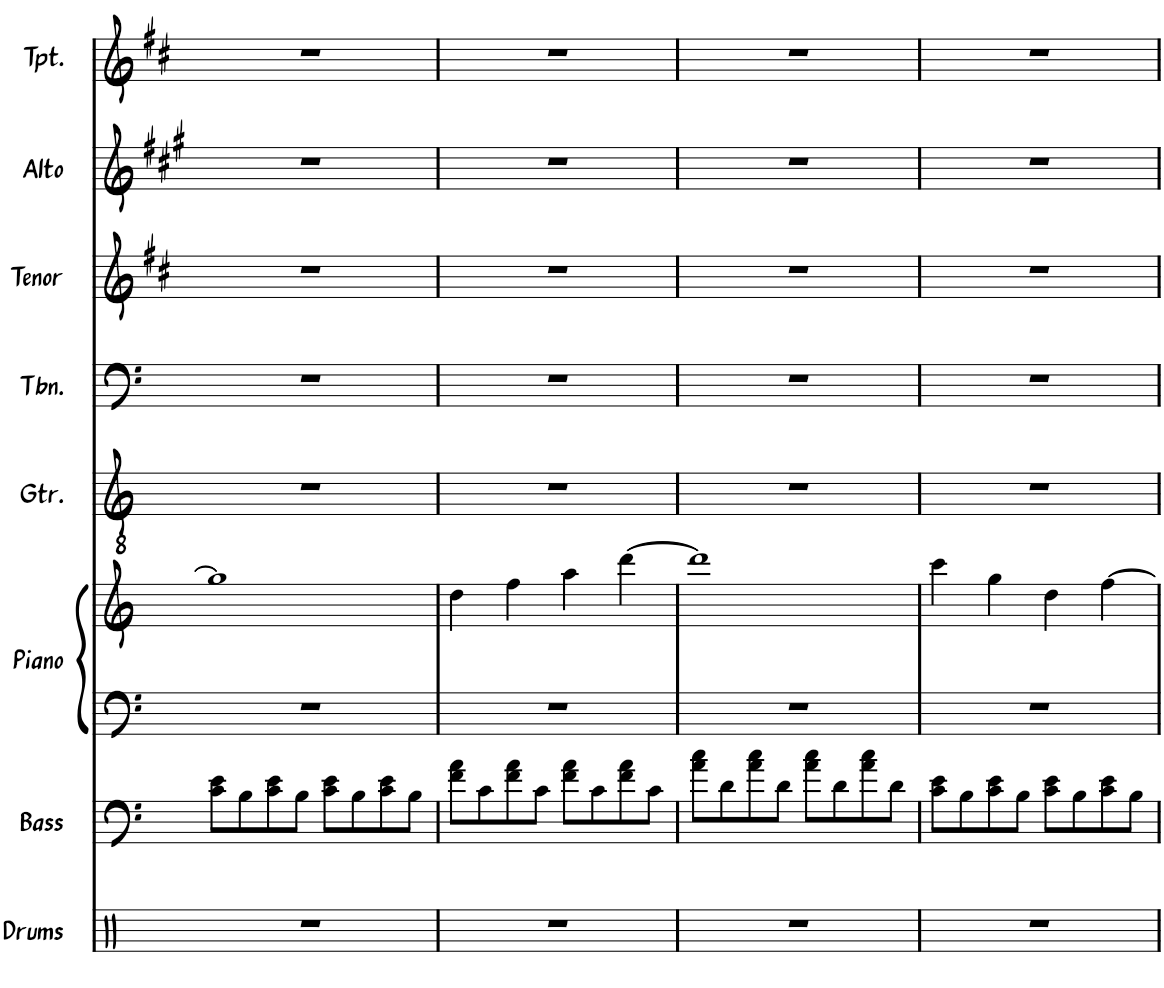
**kern	**kern	**kern	**kern	**kern	**kern	**kern	**kern	**kern
*part8	*part7	*part6	*part6	*part5	*part4	*part3	*part2	*part1
*staff9	*staff8	*staff7	*staff6	*staff5	*staff4	*staff3	*staff2	*staff1
*I"Drums	*I"Bass	*I"Piano	*	*I"Guitar	*I"Trombone	*I"Tenor Sax	*I"Alto Sax	*I"Trumpet
*I'Drums	*I'Bass	*I'Piano	*	*I'Gtr.	*I'Tbn.	*I'Tenor	*I'Alto	*I'Tpt.
!!LO:PB:g=z
*clefX	*clefF4	*clefF4	*clefG2	*clefGv2	*clefF4	*clefG2	*clefG2	*clefG2
*	*Trd7c12	*	*	*	*	*Trd8c14	*Trd5c9	*Trd1c2
*k[]	*k[]	*k[]	*k[]	*k[]	*k[]	*k[f#c#]	*k[f#c#g#]	*k[f#c#]
*M4/4	*M4/4	*M4/4	*M4/4	*M4/4	*M4/4	*M4/4	*M4/4	*M4/4
=17	=17	=17	=17	=17	=17	=17	=17	=17
1r	8c\ 8e\L	1r	1gg]	1r	1r	1r	1r	1r
.	8B\	.	.	.	.	.	.	.
.	8c\ 8e\	.	.	.	.	.	.	.
.	8B\J	.	.	.	.	.	.	.
.	8c\ 8e\L	.	.	.	.	.	.	.
.	8B\	.	.	.	.	.	.	.
.	8c\ 8e\	.	.	.	.	.	.	.
.	8B\J	.	.	.	.	.	.	.
=18	=18	=18	=18	=18	=18	=18	=18	=18
1r	8f\ 8a\L	1r	4dd\	1r	1r	1r	1r	1r
.	8c\	.	.	.	.	.	.	.
.	8f\ 8a\	.	4ff\	.	.	.	.	.
.	8c\J	.	.	.	.	.	.	.
.	8f\ 8a\L	.	4aa\	.	.	.	.	.
.	8c\	.	.	.	.	.	.	.
.	8f\ 8a\	.	[4ddd\	.	.	.	.	.
.	8c\J	.	.	.	.	.	.	.
=19	=19	=19	=19	=19	=19	=19	=19	=19
1r	8a\ 8cc\L	1r	1ddd]	1r	1r	1r	1r	1r
.	8d\	.	.	.	.	.	.	.
.	8a\ 8cc\	.	.	.	.	.	.	.
.	8d\J	.	.	.	.	.	.	.
.	8a\ 8cc\L	.	.	.	.	.	.	.
.	8d\	.	.	.	.	.	.	.
.	8a\ 8cc\	.	.	.	.	.	.	.
.	8d\J	.	.	.	.	.	.	.
=20	=20	=20	=20	=20	=20	=20	=20	=20
1r	8c\ 8e\L	1r	4ccc\	1r	1r	1r	1r	1r
.	8B\	.	.	.	.	.	.	.
.	8c\ 8e\	.	4gg\	.	.	.	.	.
.	8B\J	.	.	.	.	.	.	.
.	8c\ 8e\L	.	4dd\	.	.	.	.	.
.	8B\	.	.	.	.	.	.	.
.	8c\ 8e\	.	[4ff\	.	.	.	.	.
.	8B\J	.	.	.	.	.	.	.
=	=	=	=	=	=	=	=	=
*-	*-	*-	*-	*-	*-	*-	*-	*-
